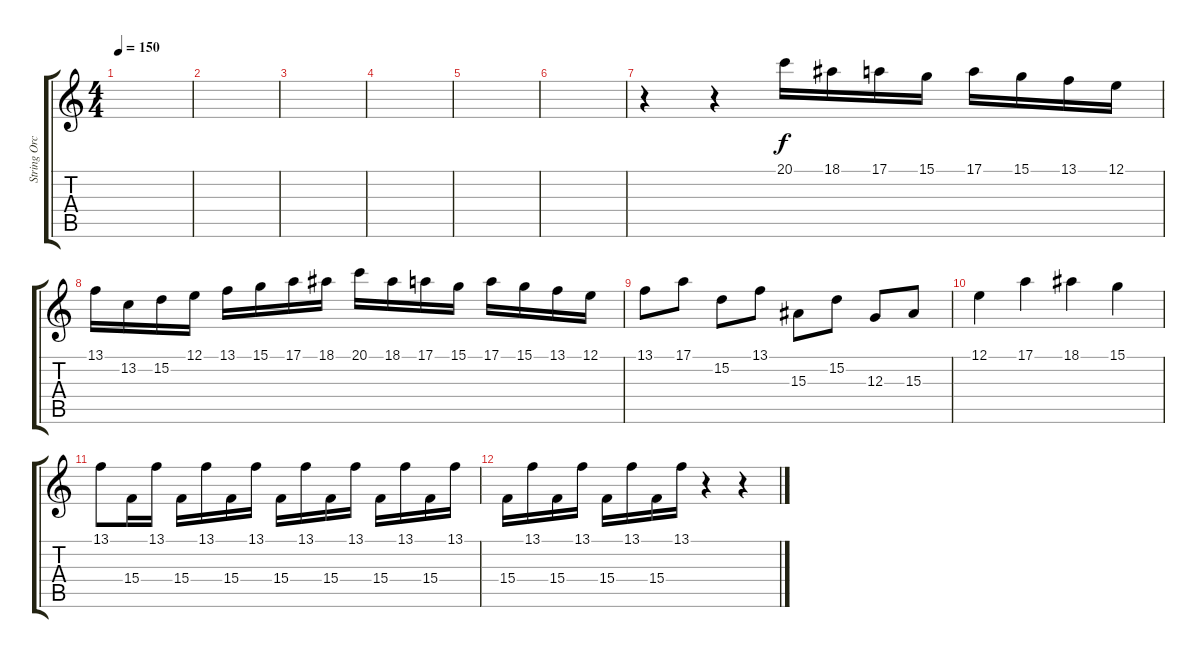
\track ("String Orchestra (Violas)" "String Orc") {instrument viola}
\staff {score tabs}
\tuning (E4 B3 G3 D3 A2 E2) {hide}
\ts (4 4)
\tempo 150
\clef g2
\ks c
|
|
|
|
|
|
r.4 r.4 20.1.16 18.1.16 17.1.16 15.1.16 17.1.16 15.1.16 13.1.16 12.1.16 |
13.1.16 13.2.16 15.2.16 12.1.16 13.1.16 15.1.16 17.1.16 18.1.16 20.1.16 18.1.16 17.1.16 15.1.16 17.1.16 15.1.16 13.1.16 12.1.16 |
13.1.8 17.1.8 15.2.8 13.1.8 15.3.8 15.2.8 12.3.8 15.3.8 |
12.1.4 17.1.4 18.1.4 15.1.4 |
13.1.8 15.4.16 13.1.16 15.4.16 13.1.16 15.4.16 13.1.16 15.4.16 13.1.16 15.4.16 13.1.16 15.4.16 13.1.16 15.4.16 13.1.16 |
15.4.16 13.1.16 15.4.16 13.1.16 15.4.16 13.1.16 15.4.16 13.1.16 r.4 r.4
